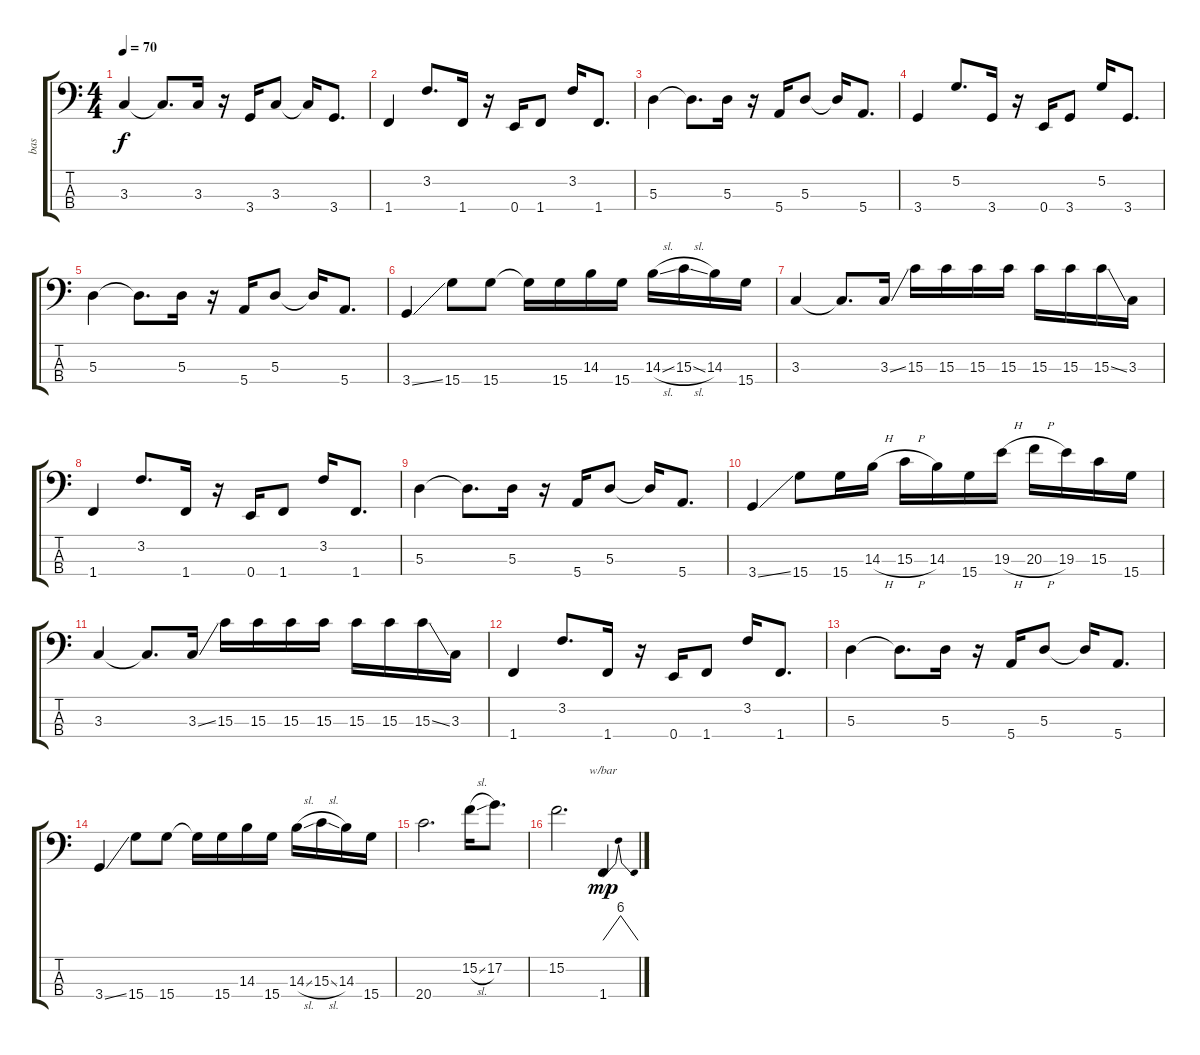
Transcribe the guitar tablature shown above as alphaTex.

\track ("bas" "bas") {instrument electricbassfinger}
\staff {score tabs}
\tuning (G2 D2 A1 E1) {hide}
\ts (4 4)
\tempo 70
\clef f4
\ks c
3.3.4{dy f} 3.3{t}.8{d} 3.3.16 r.16 3.4.16 3.3.8 3.3{t}.16 3.4.8{d} |
1.4.4 3.2.8{d} 1.4.16 r.16 0.4.16 1.4.8 3.2.16 1.4.8{d} |
5.3.4 5.3{t}.8{d} 5.3.16 r.16 5.4.16 5.3.8 5.3{t}.16 5.4.8{d} |
3.4.4 5.2.8{d} 3.4.16 r.16 0.4.16 3.4.8 5.2.16 3.4.8{d} |
5.3.4 5.3{t}.8{d} 5.3.16 r.16 5.4.16 5.3.8 5.3{t}.16 5.4.8{d} |
3.4{ss}.4 15.4.8 15.4.8 15.4{t}.16 15.4.16 14.3.16 15.4.16 14.3{sl}.16 15.3{sl}.16 14.3.16 15.4.16 |
3.3.4 3.3{t}.8{d} 3.3{ss}.16 15.3.16 15.3.16 15.3.16 15.3.16 15.3.16 15.3.16 15.3{ss}.16 3.3.16 |
1.4.4 3.2.8{d} 1.4.16 r.16 0.4.16 1.4.8 3.2.16 1.4.8{d} |
5.3.4 5.3{t}.8{d} 5.3.16 r.16 5.4.16 5.3.8 5.3{t}.16 5.4.8{d} |
3.4{ss}.4 15.4.8 15.4.16 14.3{h}.16 15.3{h}.16 14.3.16 15.4.16 19.3{h}.16 20.3{h}.16 19.3.16 15.3.16 15.4.16 |
3.3.4 3.3{t}.8{d} 3.3{ss}.16 15.3.16 15.3.16 15.3.16 15.3.16 15.3.16 15.3.16 15.3{ss}.16 3.3.16 |
1.4.4 3.2.8{d} 1.4.16 r.16 0.4.16 1.4.8 3.2.16 1.4.8{d} |
5.3.4 5.3{t}.8{d} 5.3.16 r.16 5.4.16 5.3.8 5.3{t}.16 5.4.8{d} |
3.4{ss}.4 15.4.8 15.4.8 15.4{t}.16 15.4.16 14.3.16 15.4.16 14.3{sl}.16 15.3{sl}.16 14.3.16 15.4.16 |
20.4.2{d} 15.2{sl}.16 17.2.8{d} |
15.2.2{d} 1.4.4{tbe (dip default 0 0 15 24 60 0) dy mp}
